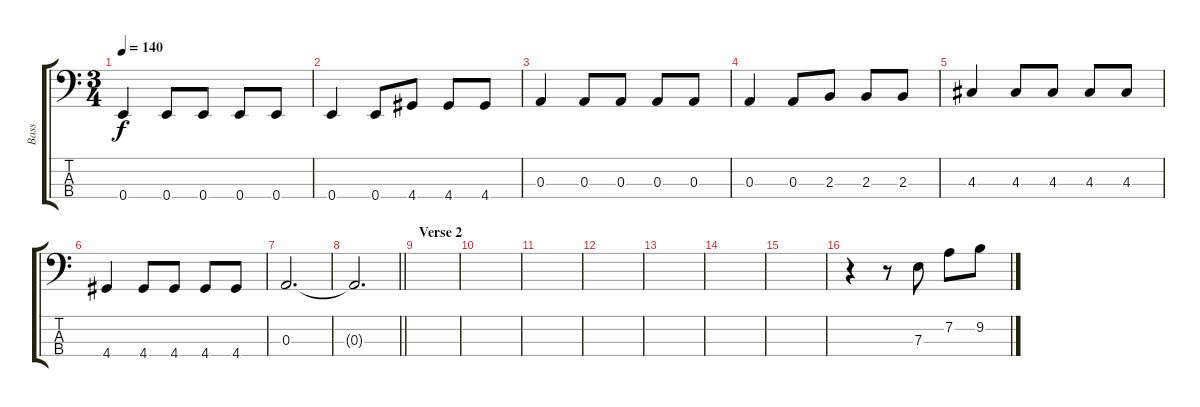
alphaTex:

\track ("Bass" "Bass") {instrument electricbassfinger}
\staff {score tabs}
\tuning (G2 D2 A1 E1) {hide}
\ts (3 4)
\tempo 140
\clef f4
\ks c
0.4.4{dy f} 0.4.8 0.4.8 0.4.8 0.4.8 |
0.4.4 0.4.8 4.4.8 4.4.8 4.4.8 |
0.3.4 0.3.8 0.3.8 0.3.8 0.3.8 |
0.3.4 0.3.8 2.3.8 2.3.8 2.3.8 |
4.3.4 4.3.8 4.3.8 4.3.8 4.3.8 |
4.4.4 4.4.8 4.4.8 4.4.8 4.4.8 |
0.3.2{d} |
\barLineRight lightlight
0.3{t}.2{d} |
\section ("" "Verse 2")
|
|
|
|
|
|
|
r.4 r.8 7.3.8 7.2.8 9.2.8
